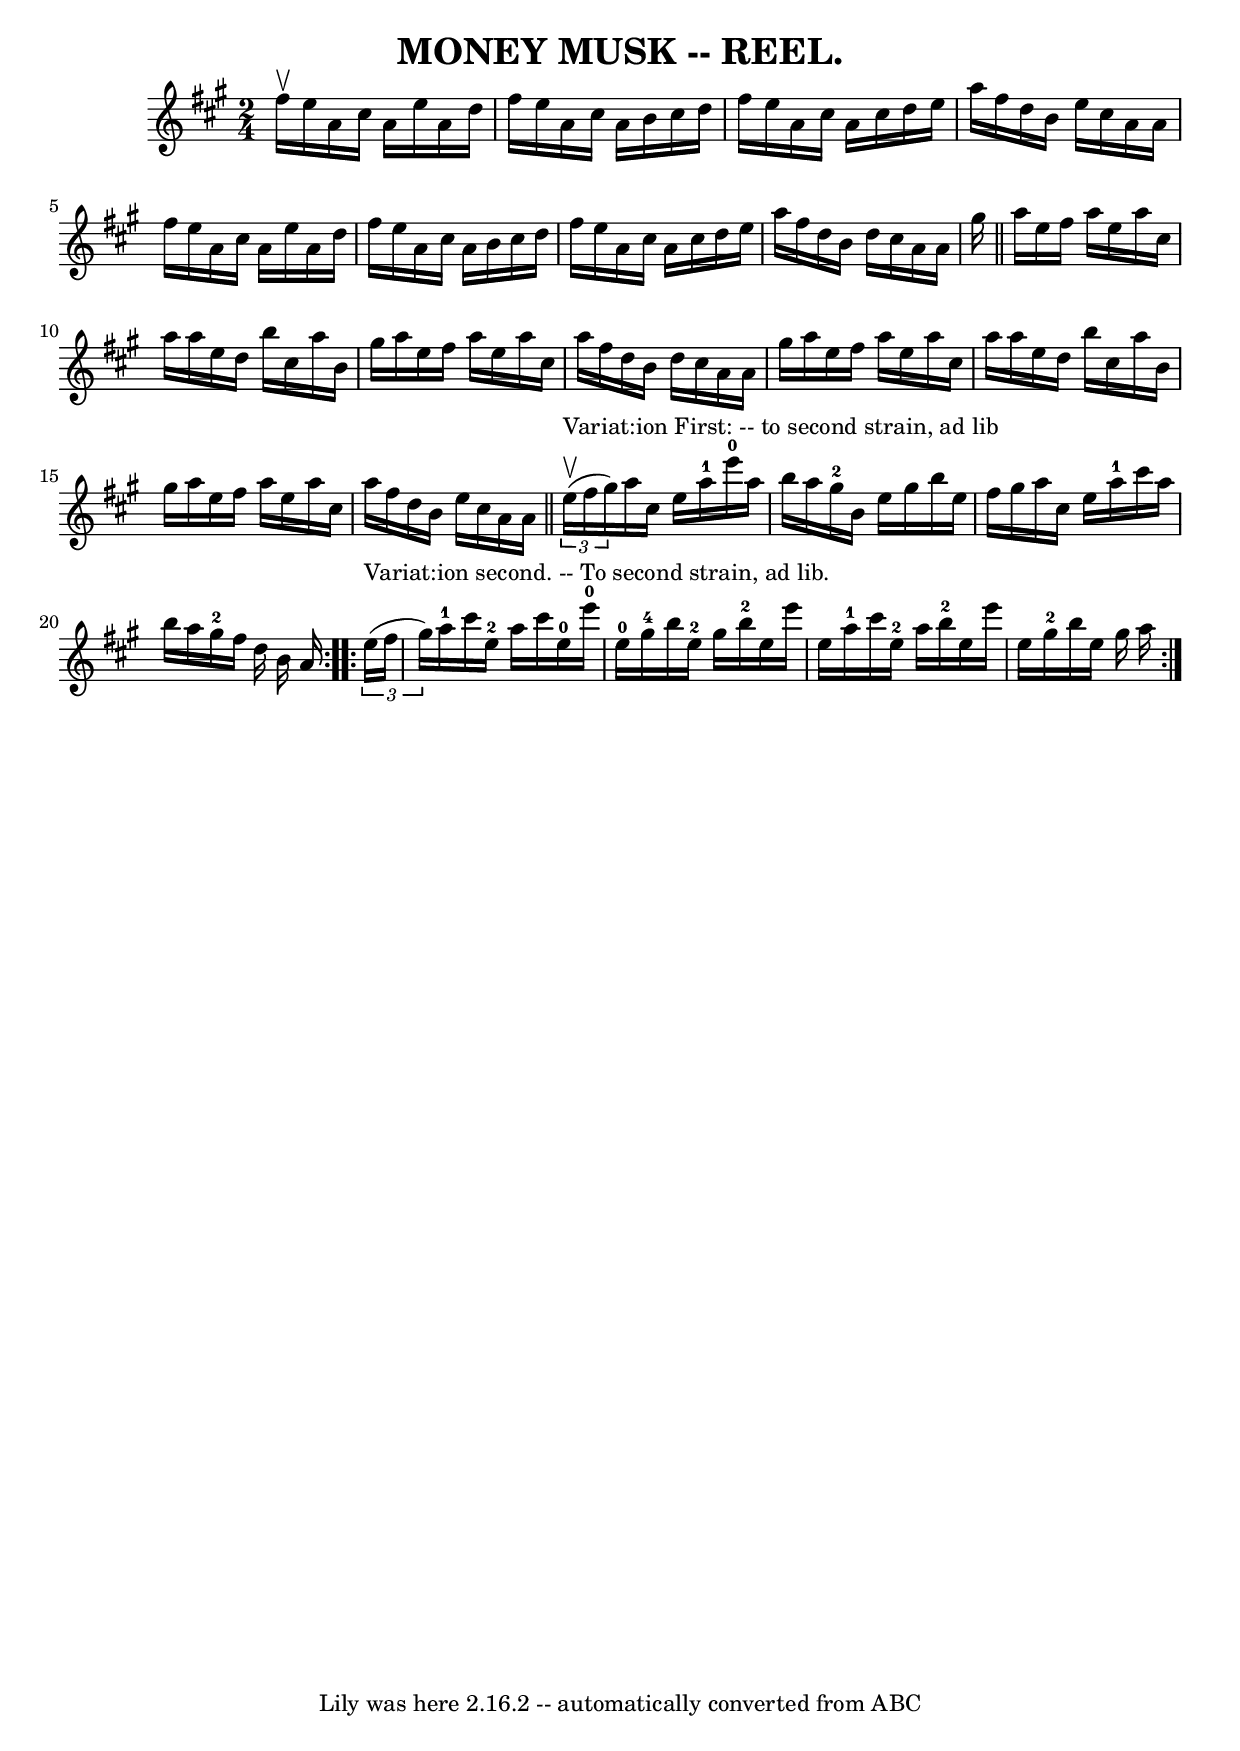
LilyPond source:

\version "2.16.2"
\include "Mammoth.ily"
\header {
  crossRefNumber = "6"
  footnotes = ""
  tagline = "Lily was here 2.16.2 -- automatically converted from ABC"
  title = "MONEY MUSK -- REEL."

}
voicedefault =  {


  \time 2/4 
  \key a \major
  fis''16^\upbow |
  e''16 a'16 cis''16   
  a'16 e''16 a'16 d''16 fis''16  |
  e''16 a'16 cis''16 
  a'16 b'16 cis''16 d''16 fis''16  |
  e''16 a'16    
  cis''16 a'16 cis''16 d''16 e''16 a''16  |
  fis''16    
  d''16 b'16 e''16 cis''16 a'16 a'16 fis''16  |
  
  e''16 a'16 cis''16 a'16 e''16 a'16 d''16 fis''16  |
  
  e''16 a'16 cis''16 a'16 b'16 cis''16 d''16 fis''16  
  |
  e''16 a'16 cis''16 a'16 cis''16 d''16 e''16    
  a''16  |
  fis''16 d''16 b'16 d''16 cis''16 a'16 a'16  
  gis''16  \bar "||" a''16 e''16 fis''16 a''16 e''16 a''16   
  cis''16 a''16  |
  a''16 e''16 d''16 b''16 cis''16    
  a''16 b'16 gis''16  |
  a''16 e''16 fis''16 a''16    
  e''16 a''16 cis''16 a''16  |
  fis''16 d''16 b'16    
  d''16 cis''16 a'16 a'16 gis''16  |
  a''16 e''16    
  fis''16 a''16 e''16 a''16 cis''16 a''16  |
  a''16    
  e''16 d''16 b''16 cis''16 a''16 b'16 gis''16  |
  
  a''16 e''16 fis''16 a''16 e''16 a''16 cis''16 a''16  
  |
  fis''16 d''16 b'16 e''16 cis''16 a'16 a'16  
  \bar "||"     
  \repeat volta 2 {
    \times 2/3 { e''16 
		 ^"Variat:ion First: -- to second strain, ad lib"^\upbow(fis''16 gis''16  
		 -) 
	       } |
    a''16 cis''16 e''16 a''16-1 e'''16-0   
    a''16 b''16 a''16  |
    gis''16-2 b'16 e''16 gis''16    
    b''16 e''16 fis''16 gis''16  |
    a''16 cis''16 e''16    
    a''16-1 cis'''16 a''16 b''16 a''16  |
    gis''16-2   
    fis''16 d''16 b'16 a'16  
  }     
  \repeat volta 2 {
    \times 2/3 {   
      e''16^"Variat:ion second. -- To second strain, ad lib."(fis''16 gis''16  
      -) 
    } |
    a''16-1 cis'''16 e''16-2 a''16 cis'''16    
    e''16-0 e'''16-0 e''16-0 |
    gis''16-4 b''16 e''16 
    -2 gis''16 b''16-2 e''16 e'''16 e''16  |
    a''16 
    -1 cis'''16 e''16-2 a''16 b''16-2 e''16 e'''16    
    e''16  |
    gis''16-2 b''16 e''16 gis''16 a''16  
  }   

}

\score{
  <<

    \context Staff="default"
    {
      \voicedefault 
      
    }

  >>
  \layout {
    
  }
  \midi {
  }

}
